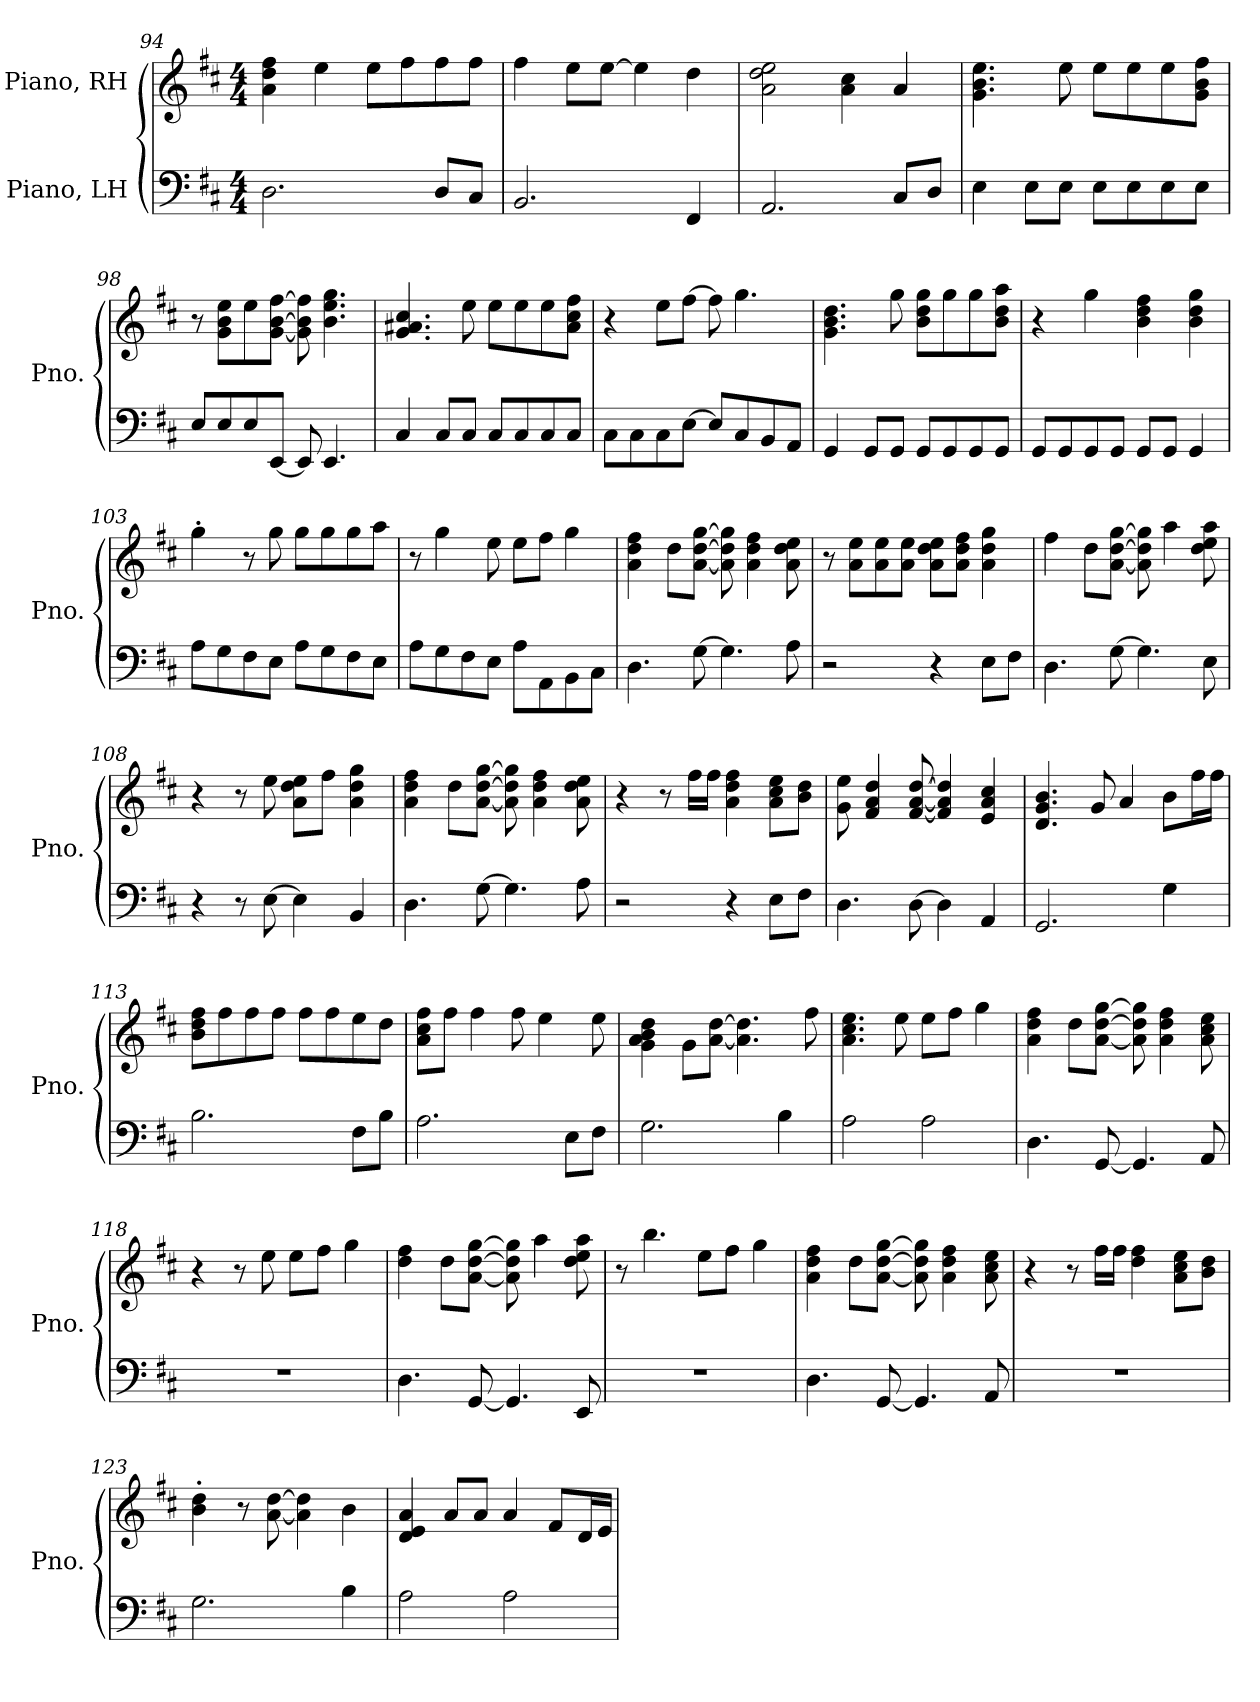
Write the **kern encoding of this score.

**kern	**kern
*part2	*part1
*staff2	*staff1
*I"Piano, LH	*I"Piano, RH
*I'Pno.	*I'Pno.
*clefF4	*clefG2
*k[f#c#]	*k[f#c#]
*M4/4	*M4/4
=94	=94
2.D\	4a\ 4dd\ 4ff#\
.	4ee\
.	8ee\L
.	8ff#\
8D/L	8ff#\
8C#/J	8ff#\J
=95	=95
2.BB/	4ff#\
.	8ee\L
.	[8ee\J
.	4ee\]
4FF#/	4dd\
=96	=96
2.AA/	2a\ 2dd\ 2ee\
.	4a\ 4cc#\
8C#/L	4a/
8D/J	.
=97	=97
4E\	4.g\ 4.b\ 4.ee\
8E\L	.
8E\J	8ee\
8E\L	8ee\L
8E\	8ee\
8E\	8ee\
8E\J	8g\ 8b\ 8ff#\J
=98	=98
8E/L	8r
8E/	8g\ 8b\ 8ee\L
8E/	8ee\
[8EE/J	[8g\ [8b\ [8ff#\J
8EE/]	8g\] 8b\] 8ff#\]
4.EE/	4.b\ 4.ee\ 4.gg\
!!LO:LB:g=z
=99	=99
4C#/	4.g/ 4.a#X/ 4.cc#/
8C#/L	.
8C#/J	8ee\
8C#/L	8ee\L
8C#/	8ee\
8C#/	8ee\
8C#/J	8a#\ 8cc#\ 8ff#\J
=100	=100
8C#\L	4r
8C#\	.
8C#\	8ee\L
[8E\J	[8ff#\J
8E/L]	8ff#\]
8C#/	4.gg\
8BB/	.
8AA/J	.
=101	=101
4GG/	4.g\ 4.b\ 4.dd\
8GG/L	.
8GG/J	8gg\
8GG/L	8b\ 8dd\ 8gg\L
8GG/	8gg\
8GG/	8gg\
8GG/J	8b\ 8dd\ 8aa\J
=102	=102
8GG/L	4r
8GG/	.
8GG/	4gg\
8GG/J	.
8GG/L	4b\ 4dd\ 4ff#\
8GG/J	.
4GG/	4b\ 4dd\ 4gg\
=103	=103
8A\L	4gg'\
8G\	.
8F#\	8r
8E\J	8gg\
8A\L	8gg\L
8G\	8gg\
8F#\	8gg\
8E\J	8aa\J
!!LO:LB:g=z
=104	=104
8A\L	8r
8G\	4gg\
8F#\	.
8E\J	8ee\
8A\L	8ee\L
8AA\	8ff#\J
8BB\	4gg\
8C#\J	.
=105	=105
4.D\	4a\ 4dd\ 4ff#\
.	8dd\L
[8G\	[8a\ [8dd\ [8gg\J
4.G\]	8a\] 8dd\] 8gg\]
.	4a\ 4dd\ 4ff#\
8A\	8a\ 8dd\ 8ee\
=106	=106
2r	8r
.	8a\ 8ee\L
.	8a\ 8ee\
.	8a\ 8ee\J
4r	8a\ 8dd\ 8ee\L
.	8a\ 8dd\ 8ff#\J
8E\L	4a\ 4dd\ 4gg\
8F#\J	.
=107	=107
4.D\	4ff#\
.	8dd\L
[8G\	[8a\ [8dd\ [8gg\J
4.G\]	8a\] 8dd\] 8gg\]
.	4aa\
8E\	8dd\ 8ee\ 8aa\
=108	=108
4r	4r
8r	8r
[8E\	8ee\
4E\]	8a\ 8dd\ 8ee\L
.	8ff#\J
4BB/	4a\ 4dd\ 4gg\
!!LO:LB:g=z
=109	=109
4.D\	4a\ 4dd\ 4ff#\
.	8dd\L
[8G\	[8a\ [8dd\ [8gg\J
4.G\]	8a\] 8dd\] 8gg\]
.	4a\ 4dd\ 4ff#\
8A\	8a\ 8dd\ 8ee\
=110	=110
2r	4r
.	8r
.	16ff#\LL
.	16ff#\JJ
4r	4a\ 4dd\ 4ff#\
8E\L	8a\ 8cc#\ 8ee\L
8F#\J	8b\ 8dd\J
=111	=111
4.D\	8g\ 8ee\
.	4f#/ 4a/ 4dd/
[8D\	[8f#/ [8a/ [8dd/
4D\]	4f#/] 4a/] 4dd/]
4AA/	4e/ 4a/ 4cc#/
=112	=112
2.GG/	4.d/ 4.g/ 4.b/
.	8g/
.	4a/
4G\	8b\L
.	16ff#\L
.	16ff#\JJ
=113	=113
2.B\	8b\ 8dd\ 8ff#\L
.	8ff#\
.	8ff#\
.	8ff#\J
.	8ff#\L
.	8ff#\
8F#\L	8ee\
8B\J	8dd\J
!!LO:LB:g=z
=114	=114
2.A\	8a\ 8cc#\ 8ff#\L
.	8ff#\J
.	4ff#\
.	8ff#\
.	4ee\
8E\L	.
8F#\J	8ee\
=115	=115
2.G\	4g\ 4a\ 4b\ 4dd\
.	8g\L
.	[8a\ [8dd\J
.	4.a\] 4.dd\]
4B\	.
.	8ff#\
=116	=116
2A\	4.a\ 4.cc#\ 4.ee\
.	8ee\
2A\	8ee\L
.	8ff#\J
.	4gg\
=117	=117
4.D\	4a\ 4dd\ 4ff#\
.	8dd\L
[8GG/	[8a\ [8dd\ [8gg\J
4.GG/]	8a\] 8dd\] 8gg\]
.	4a\ 4dd\ 4ff#\
8AA/	8a\ 8cc#\ 8ee\
=118	=118
1r	4r
.	8r
.	8ee\
.	8ee\L
.	8ff#\J
.	4gg\
!!LO:PB:g=z
=119	=119
4.D\	4dd\ 4ff#\
.	8dd\L
[8GG/	[8a\ [8dd\ [8gg\J
4.GG/]	8a\] 8dd\] 8gg\]
.	4aa\
8EE/	8dd\ 8ee\ 8aa\
=120	=120
1r	8r
.	4.bb\
.	8ee\L
.	8ff#\J
.	4gg\
=121	=121
4.D\	4a\ 4dd\ 4ff#\
.	8dd\L
[8GG/	[8a\ [8dd\ [8gg\J
4.GG/]	8a\] 8dd\] 8gg\]
.	4a\ 4dd\ 4ff#\
8AA/	8a\ 8cc#\ 8ee\
=122	=122
1r	4r
.	8r
.	16ff#\LL
.	16ff#\JJ
.	4dd\ 4ff#\
.	8a\ 8cc#\ 8ee\L
.	8b\ 8dd\J
=123	=123
2.G\	4b\' 4dd\'
.	8r
.	[8a\ [8dd\
.	4a\] 4dd\]
4B\	4b\
!!LO:LB:g=z
=124	=124
2A\	4d/ 4e/ 4a/
.	8a/L
.	8a/J
2A\	4a/
.	8f#/L
.	16d/L
.	16e/JJ
=	=
*-	*-
